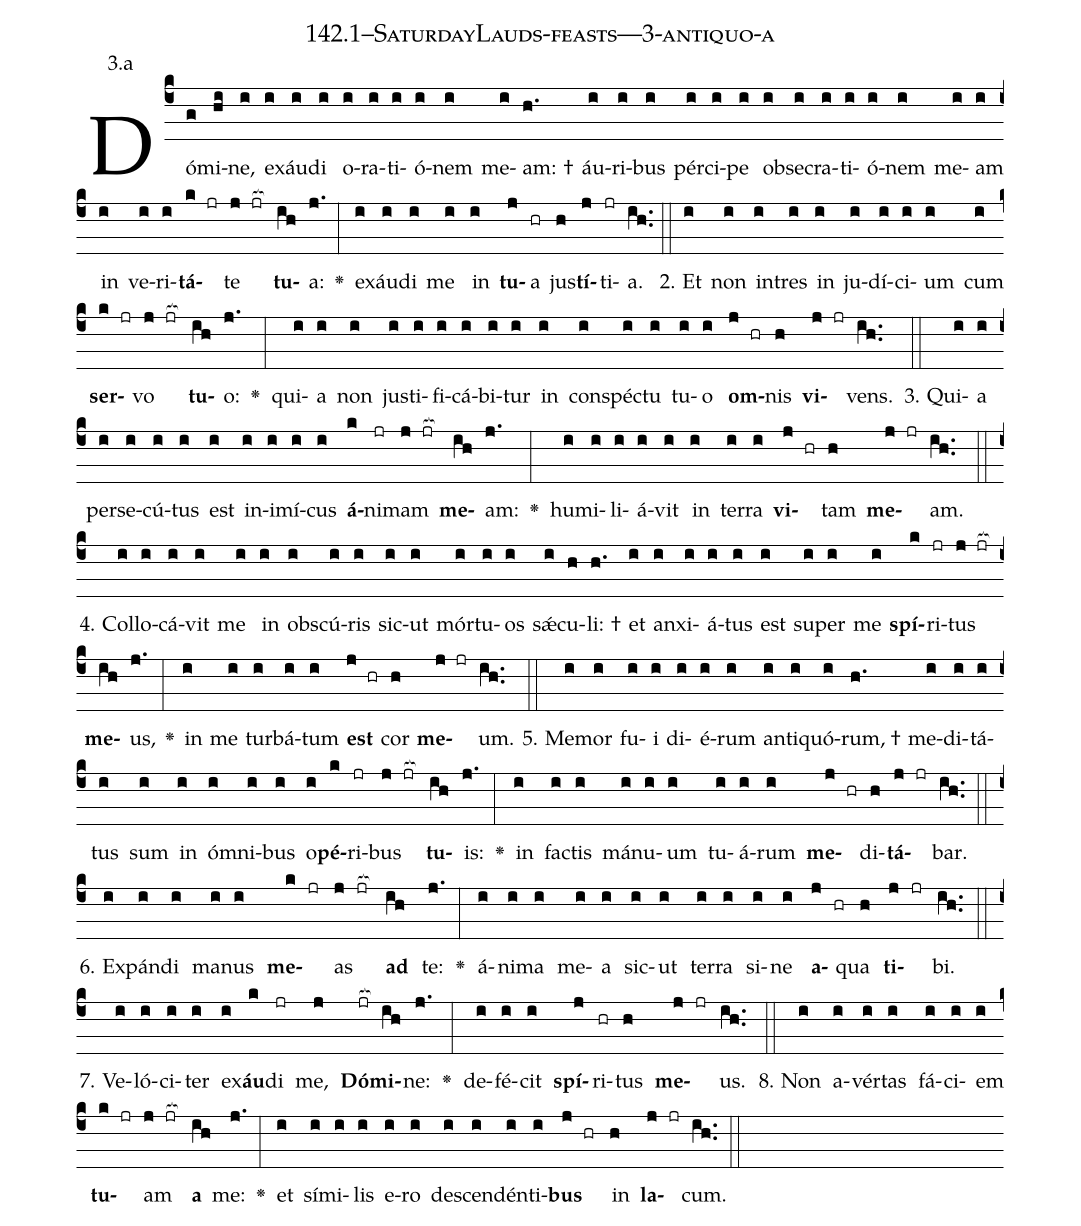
name: 142.1--SaturdayLauds-feasts---3-antiquo-a;
annotation: 3.a;
%%
(c4)Dó(g)mi(hi)ne,(i) ex(i)áu(i)di(i) o(i)ra(i)ti(i)ó(i)nem(i) me(i)am: †(h.) áu(i)ri(i)bus(i) pér(i)ci(i)pe(i) ob(i)se(i)cra(i)ti(i)ó(i)nem(i) me(i)am(i) in(i) ve(i)ri(i)<b>tá</b>(k jr)te(j jr[ocb:1{]) <b>tu</b>(ih[ocb:0}])a:(j.) <v>\greheightstar</v>(:) ex(i)áu(i)di(i) me(i) in(i) <b>tu</b>(j)a(hr) jus(h)<b>tí</b>(j)ti(jr)a.(ih..) (::)
2. Et(i) non(i) in(i)tres(i) in(i) ju(i)dí(i)ci(i)um(i) cum(i) <b>ser</b>(k jr)vo(j jr[ocb:1{]) <b>tu</b>(ih[ocb:0}])o:(j.) <v>\greheightstar</v>(:) qui(i)a(i) non(i) jus(i)ti(i)fi(i)cá(i)bi(i)tur(i) in(i) con(i)spéc(i)tu(i) tu(i)o(i) <b>om</b>(j hr)nis(h) <b>vi</b>(j jr)vens.(ih..) (::)
3. Qui(i)a(i) per(i)se(i)cú(i)tus(i) est(i) in(i)i(i)mí(i)cus(i) <b>á</b>(k)ni(jr)mam(j jr[ocb:1{]) <b>me</b>(ih[ocb:0}])am:(j.) <v>\greheightstar</v>(:) hu(i)mi(i)li(i)á(i)vit(i) in(i) ter(i)ra(i) <b>vi</b>(j hr)tam(h) <b>me</b>(j jr)am.(ih..) (::)
4. Col(i)lo(i)cá(i)vit(i) me(i) in(i) obs(i)cú(i)ris(i) sic(i)ut(i) mór(i)tu(i)os(i) sǽ(i)cu(h)li: †(h.) et(i) an(i)xi(i)á(i)tus(i) est(i) su(i)per(i) me(i) <b>spí</b>(k)ri(jr)tus(j jr[ocb:1{]) <b>me</b>(ih[ocb:0}])us,(j.) <v>\greheightstar</v>(:) in(i) me(i) tur(i)bá(i)tum(i) <b>est</b>(j hr) cor(h) <b>me</b>(j jr)um.(ih..) (::)
5. Me(i)mor(i) fu(i)i(i) di(i)é(i)rum(i) an(i)ti(i)quó(i)rum, †(h.) me(i)di(i)tá(i)tus(i) sum(i) in(i) óm(i)ni(i)bus(i) o(i)<b>pé</b>(k)ri(jr)bus(j jr[ocb:1{]) <b>tu</b>(ih[ocb:0}])is:(j.) <v>\greheightstar</v>(:) in(i) fac(i)tis(i) má(i)nu(i)um(i) tu(i)á(i)rum(i) <b>me</b>(j hr)di(h)<b>tá</b>(j jr)bar.(ih..) (::)
6. Ex(i)pán(i)di(i) ma(i)nus(i) <b>me</b>(k jr)as(j jr[ocb:1{]) <b>ad</b>(ih[ocb:0}]) te:(j.) <v>\greheightstar</v>(:) á(i)ni(i)ma(i) me(i)a(i) sic(i)ut(i) ter(i)ra(i) si(i)ne(i) <b>a</b>(j hr)qua(h) <b>ti</b>(j jr)bi.(ih..) (::)
7. Ve(i)ló(i)ci(i)ter(i) ex(i)<b>áu</b>(k)di(jr) me,(j) <b>Dó</b>(jr[ocb:1{])<b>mi</b>(ih[ocb:0}])ne:(j.) <v>\greheightstar</v>(:) de(i)fé(i)cit(i) <b>spí</b>(j)ri(hr)tus(h) <b>me</b>(j jr)us.(ih..) (::)
8. Non(i) a(i)vér(i)tas(i) fá(i)ci(i)em(i) <b>tu</b>(k jr)am(j jr[ocb:1{]) <b>a</b>(ih[ocb:0}]) me:(j.) <v>\greheightstar</v>(:) et(i) sí(i)mi(i)lis(i) e(i)ro(i) de(i)scen(i)dén(i)ti(i)<b>bus</b>(j hr) in(h) <b>la</b>(j jr)cum.(ih..) (::)
